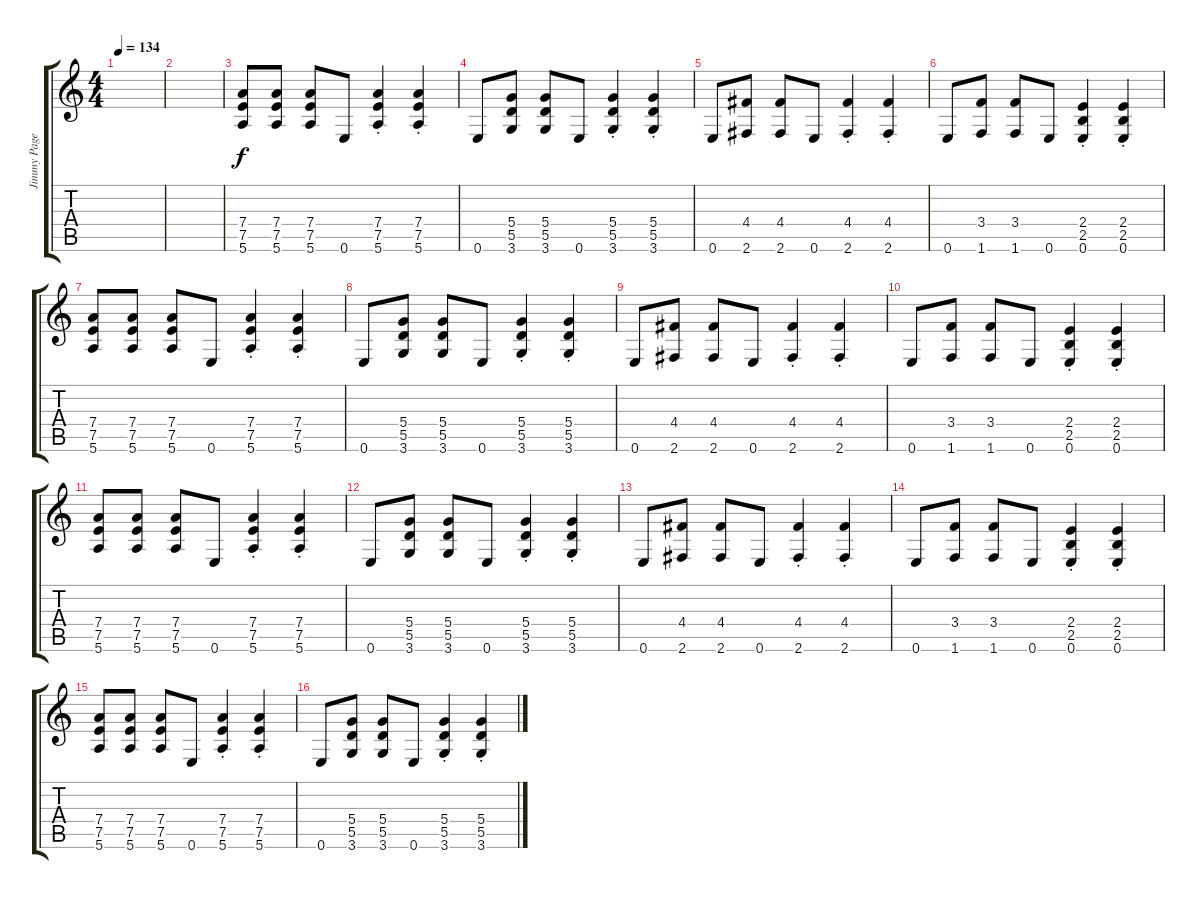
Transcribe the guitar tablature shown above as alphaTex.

\track ("Jimmy Page - Guitar" "Jimmy Page") {instrument overdrivenguitar}
\staff {score tabs}
\tuning (E4 B3 G3 D3 A2 E2) {hide}
\ts (4 4)
\tempo 134
\clef g2
\ks c
|
|
(7.4 7.5 5.6).8{instrument electricguitarclean} (7.4 7.5 5.6).8 (7.4 7.5 5.6).8 0.6.8 (7.4{st} 7.5{st} 5.6{st}).4 (7.4{st} 7.5{st} 5.6{st}).4 |
0.6.8 (5.4 5.5 3.6).8 (5.4 5.5 3.6).8 0.6.8 (5.4{st} 5.5{st} 3.6{st}).4 (5.4{st} 5.5{st} 3.6{st}).4 |
0.6.8 (4.4 2.6).8 (4.4 2.6).8 0.6.8 (4.4{st} 2.6{st}).4 (4.4{st} 2.6{st}).4 |
0.6.8 (3.4 1.6).8 (3.4 1.6).8 0.6.8 (2.4{st} 2.5{st} 0.6{st}).4 (2.4{st} 2.5{st} 0.6{st}).4 |
(7.4 7.5 5.6).8 (7.4 7.5 5.6).8 (7.4 7.5 5.6).8 0.6.8 (7.4{st} 7.5{st} 5.6{st}).4 (7.4{st} 7.5{st} 5.6{st}).4 |
0.6.8 (5.4 5.5 3.6).8 (5.4 5.5 3.6).8 0.6.8 (5.4{st} 5.5{st} 3.6{st}).4 (5.4{st} 5.5{st} 3.6{st}).4 |
0.6.8 (4.4 2.6).8 (4.4 2.6).8 0.6.8 (4.4{st} 2.6{st}).4 (4.4{st} 2.6{st}).4 |
0.6.8 (3.4 1.6).8 (3.4 1.6).8 0.6.8 (2.4{st} 2.5{st} 0.6{st}).4 (2.4{st} 2.5{st} 0.6{st}).4 |
(7.4 7.5 5.6).8 (7.4 7.5 5.6).8 (7.4 7.5 5.6).8 0.6.8 (7.4{st} 7.5{st} 5.6{st}).4 (7.4{st} 7.5{st} 5.6{st}).4 |
0.6.8 (5.4 5.5 3.6).8 (5.4 5.5 3.6).8 0.6.8 (5.4{st} 5.5{st} 3.6{st}).4 (5.4{st} 5.5{st} 3.6{st}).4 |
0.6.8 (4.4 2.6).8 (4.4 2.6).8 0.6.8 (4.4{st} 2.6{st}).4 (4.4{st} 2.6{st}).4 |
0.6.8 (3.4 1.6).8 (3.4 1.6).8 0.6.8 (2.4{st} 2.5{st} 0.6{st}).4 (2.4{st} 2.5{st} 0.6{st}).4 |
(7.4 7.5 5.6).8 (7.4 7.5 5.6).8 (7.4 7.5 5.6).8 0.6.8 (7.4{st} 7.5{st} 5.6{st}).4 (7.4{st} 7.5{st} 5.6{st}).4 |
0.6.8 (5.4 5.5 3.6).8 (5.4 5.5 3.6).8 0.6.8 (5.4{st} 5.5{st} 3.6{st}).4 (5.4{st} 5.5{st} 3.6{st}).4
